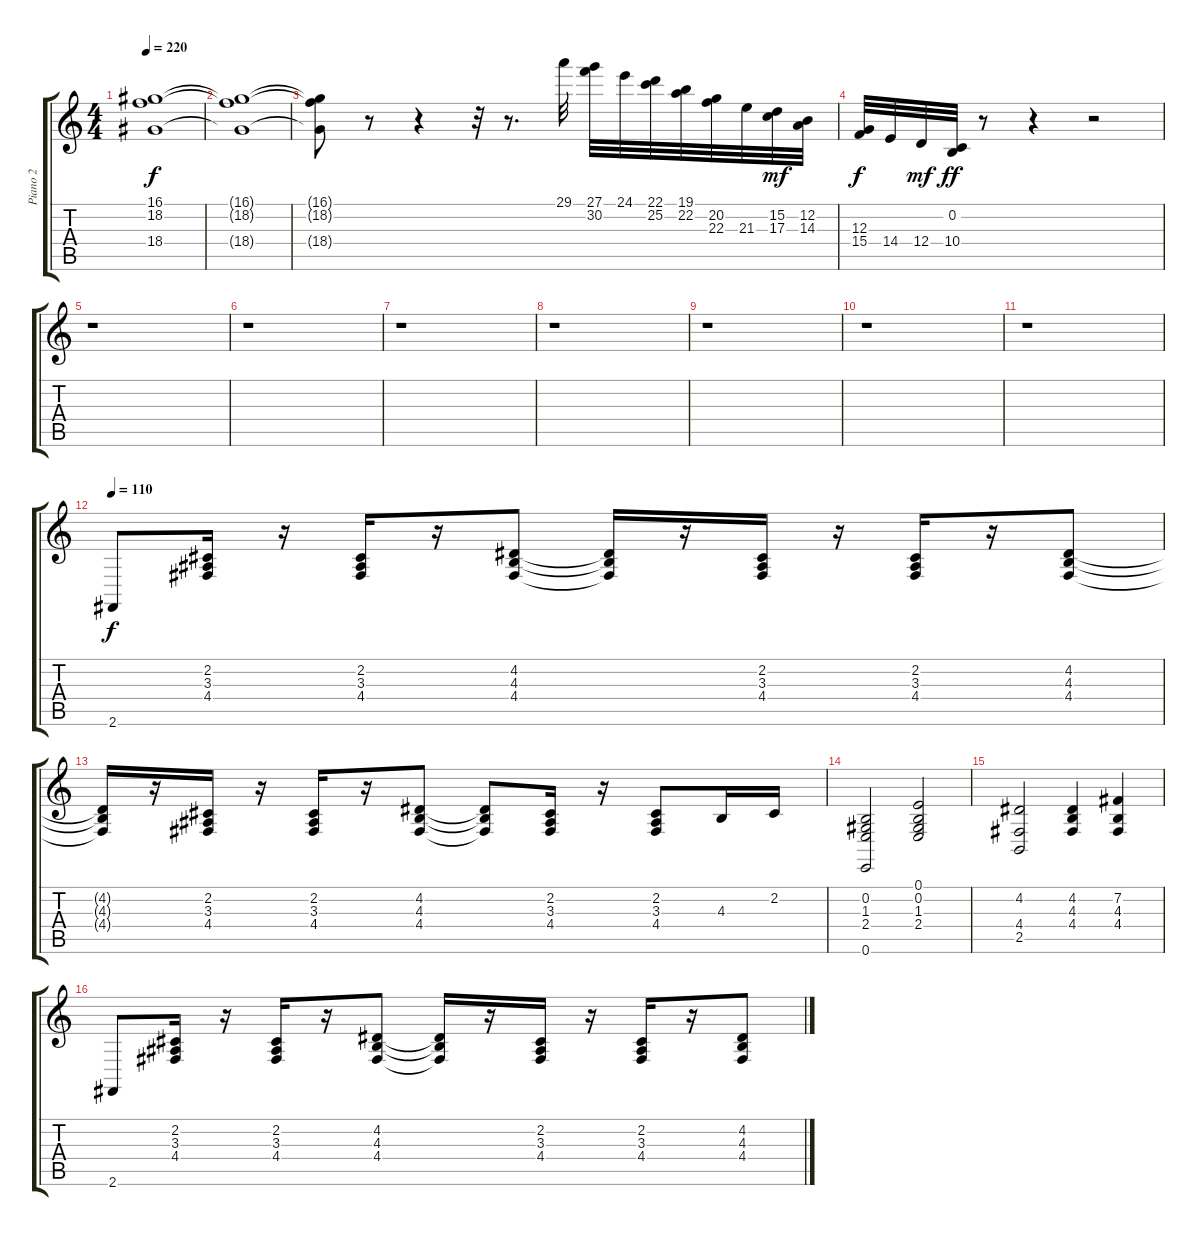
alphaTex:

\track ("Piano 2" "Piano 2") {instrument acousticgrandpiano}
\staff {score tabs}
\tuning (E4 B3 G3 D3 A2 E2) {hide}
\ts (4 4)
\tempo 220
\clef g2
\ks c
(16.1{t} 18.2{t} 18.4{t}).1{dy f} |
(16.1{t} 18.2{t} 18.4{t}).1 |
(16.1{t} 18.2{t} 18.4{t}).8 r.8 r.4 r.32 r.8{d} 29.1.32 (27.1 30.2).32 24.1.32 (22.1 25.2).32 (19.1 22.2).32 (20.2 22.3).32 21.3.32 (15.2 17.3).32{dy mf} (12.2 14.3).32 |
(12.3 15.4).32{dy f} 14.4.32 12.4.32{dy mf} (0.2 10.4).32{dy ff} r.8 r.4 r.2 |
r.1 |
r.1 |
r.1 |
r.1 |
r.1 |
r.1 |
r.1 |
\tempo 110
2.6.8{dy f} (2.2 3.3 4.4).16 r.16 (2.2 3.3 4.4).16 r.16 (4.2 4.3 4.4).8 (4.2{t} 4.3{t} 4.4{t}).16 r.16 (2.2 3.3 4.4).16 r.16 (2.2 3.3 4.4).16 r.16 (4.2 4.3 4.4).8 |
(4.2{t} 4.3{t} 4.4{t}).16 r.16 (2.2 3.3 4.4).16 r.16 (2.2 3.3 4.4).16 r.16 (4.2 4.3 4.4).8 (4.2{t} 4.3{t} 4.4{t}).8 (2.2 3.3 4.4).16 r.16 (2.2 3.3 4.4).8 4.3.16 2.2.16 |
(0.2 1.3 2.4 0.6).2 (0.1 0.2 1.3 2.4).2 |
(4.2 4.4 2.5).2 (4.2 4.3 4.4).4 (7.2 4.3 4.4).4 |
2.6.8 (2.2 3.3 4.4).16 r.16 (2.2 3.3 4.4).16 r.16 (4.2 4.3 4.4).8 (4.2{t} 4.3{t} 4.4{t}).16 r.16 (2.2 3.3 4.4).16 r.16 (2.2 3.3 4.4).16 r.16 (4.2 4.3 4.4).8
